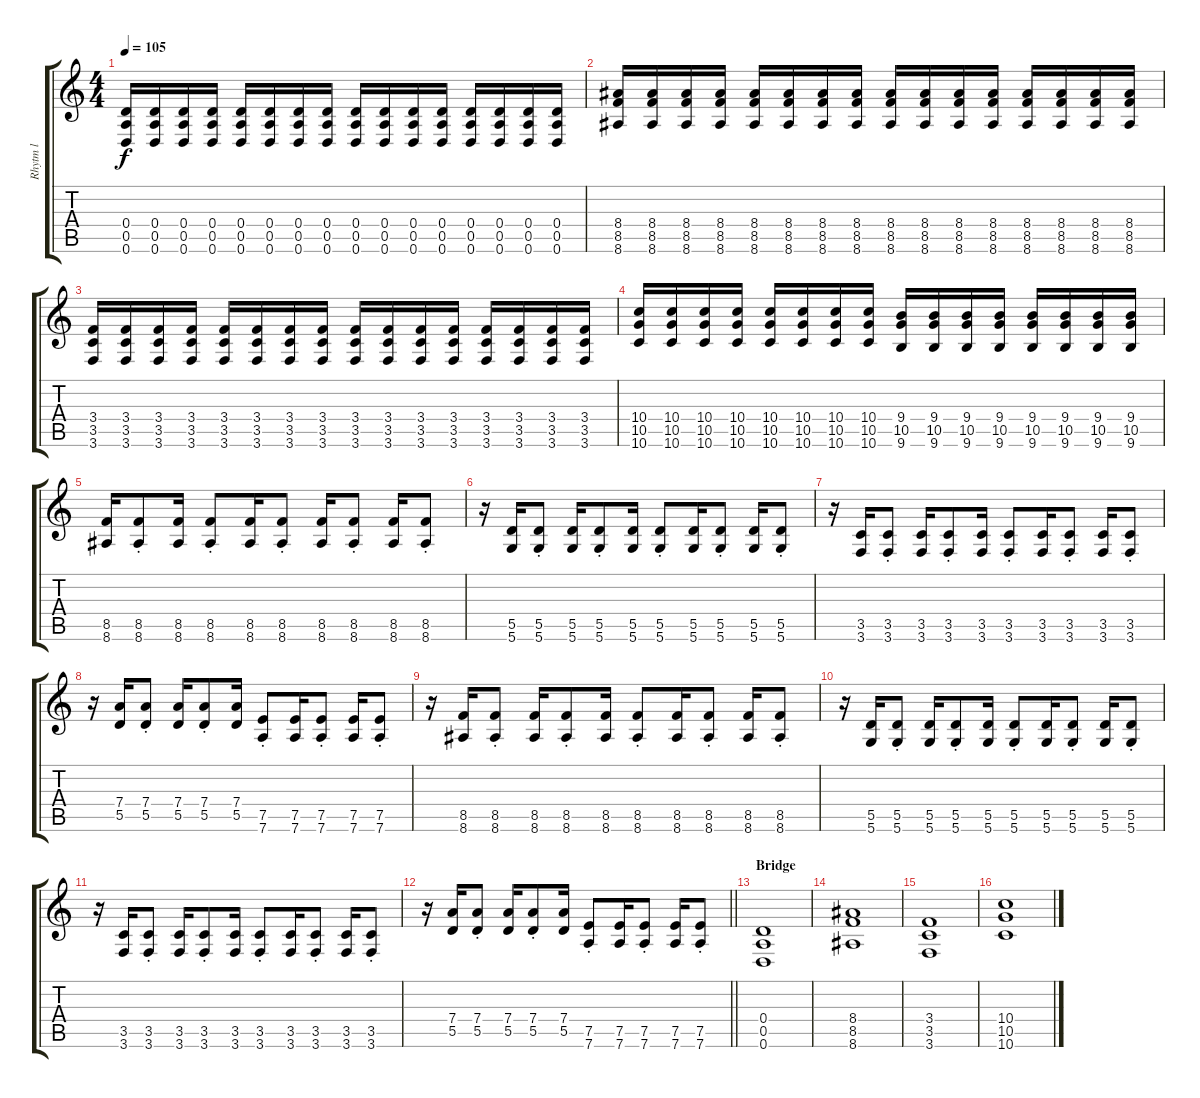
\track ("Rhytm l" "Rhytm l") {instrument distortionguitar}
\staff {score tabs}
\tuning (E4 B3 G3 D3 A2 D2) {hide}
\ts (4 4)
\tempo 105
\clef g2
\ks c
(0.4 0.5 0.6).16{dy f} (0.4 0.5 0.6).16 (0.4 0.5 0.6).16 (0.4 0.5 0.6).16 (0.4 0.5 0.6).16 (0.4 0.5 0.6).16 (0.4 0.5 0.6).16 (0.4 0.5 0.6).16 (0.4 0.5 0.6).16 (0.4 0.5 0.6).16 (0.4 0.5 0.6).16 (0.4 0.5 0.6).16 (0.4 0.5 0.6).16 (0.4 0.5 0.6).16 (0.4 0.5 0.6).16 (0.4 0.5 0.6).16 |
(8.4 8.5 8.6).16 (8.4 8.5 8.6).16 (8.4 8.5 8.6).16 (8.4 8.5 8.6).16 (8.4 8.5 8.6).16 (8.4 8.5 8.6).16 (8.4 8.5 8.6).16 (8.4 8.5 8.6).16 (8.4 8.5 8.6).16 (8.4 8.5 8.6).16 (8.4 8.5 8.6).16 (8.4 8.5 8.6).16 (8.4 8.5 8.6).16 (8.4 8.5 8.6).16 (8.4 8.5 8.6).16 (8.4 8.5 8.6).16 |
(3.4 3.5 3.6).16 (3.4 3.5 3.6).16 (3.4 3.5 3.6).16 (3.4 3.5 3.6).16 (3.4 3.5 3.6).16 (3.4 3.5 3.6).16 (3.4 3.5 3.6).16 (3.4 3.5 3.6).16 (3.4 3.5 3.6).16 (3.4 3.5 3.6).16 (3.4 3.5 3.6).16 (3.4 3.5 3.6).16 (3.4 3.5 3.6).16 (3.4 3.5 3.6).16 (3.4 3.5 3.6).16 (3.4 3.5 3.6).16 |
(10.4 10.5 10.6).16 (10.4 10.5 10.6).16 (10.4 10.5 10.6).16 (10.4 10.5 10.6).16 (10.4 10.5 10.6).16 (10.4 10.5 10.6).16 (10.4 10.5 10.6).16 (10.4 10.5 10.6).16 (9.4 10.5 9.6).16 (9.4 10.5 9.6).16 (9.4 10.5 9.6).16 (9.4 10.5 9.6).16 (9.4 10.5 9.6).16 (9.4 10.5 9.6).16 (9.4 10.5 9.6).16 (9.4 10.5 9.6).16 |
(8.5 8.6).16 (8.5{st} 8.6).8 (8.5 8.6).16 (8.5{st} 8.6).8 (8.5 8.6).16 (8.5{st} 8.6).8 (8.5 8.6).16 (8.5{st} 8.6).8 (8.5 8.6).16 (8.5{st} 8.6).8 |
r.16 (5.5 5.6).16 (5.5{st} 5.6).8 (5.5 5.6).16 (5.5{st} 5.6).8 (5.5 5.6).16 (5.5{st} 5.6).8 (5.5 5.6).16 (5.5{st} 5.6).8 (5.5 5.6).16 (5.5{st} 5.6).8 |
r.16 (3.5 3.6).16 (3.5{st} 3.6{st}).8 (3.5 3.6).16 (3.5{st} 3.6{st}).8 (3.5 3.6).16 (3.5{st} 3.6{st}).8 (3.5 3.6).16 (3.5{st} 3.6{st}).8 (3.5 3.6).16 (3.5{st} 3.6{st}).8 |
r.16 (7.4 5.5).16 (7.4{st} 5.5{st}).8 (7.4 5.5).16 (7.4{st} 5.5{st}).8 (7.4 5.5).16 (7.5{st} 7.6{st}).8 (7.5 7.6).16 (7.5{st} 7.6{st}).8 (7.5 7.6).16 (7.5{st} 7.6{st}).8 |
r.16 (8.5 8.6).16 (8.5{st} 8.6{st}).8 (8.5 8.6).16 (8.5{st} 8.6{st}).8 (8.5 8.6).16 (8.5{st} 8.6{st}).8 (8.5 8.6).16 (8.5{st} 8.6{st}).8 (8.5 8.6).16 (8.5{st} 8.6{st}).8 |
r.16 (5.5 5.6).16 (5.5{st} 5.6).8 (5.5 5.6).16 (5.5{st} 5.6).8 (5.5 5.6).16 (5.5{st} 5.6).8 (5.5 5.6).16 (5.5{st} 5.6).8 (5.5 5.6).16 (5.5{st} 5.6).8 |
r.16 (3.5 3.6).16 (3.5{st} 3.6{st}).8 (3.5 3.6).16 (3.5{st} 3.6{st}).8 (3.5 3.6).16 (3.5{st} 3.6{st}).8 (3.5 3.6).16 (3.5{st} 3.6{st}).8 (3.5 3.6).16 (3.5{st} 3.6{st}).8 |
\barLineRight lightlight
r.16 (7.4 5.5).16 (7.4{st} 5.5{st}).8 (7.4 5.5).16 (7.4{st} 5.5{st}).8 (7.4 5.5).16 (7.5{st} 7.6{st}).8 (7.5 7.6).16 (7.5{st} 7.6{st}).8 (7.5 7.6).16 (7.5{st} 7.6{st}).8 |
\section ("" "Bridge")
(0.4 0.5 0.6).1 |
(8.4 8.5 8.6).1 |
(3.4 3.5 3.6).1 |
(10.4 10.5 10.6).1
